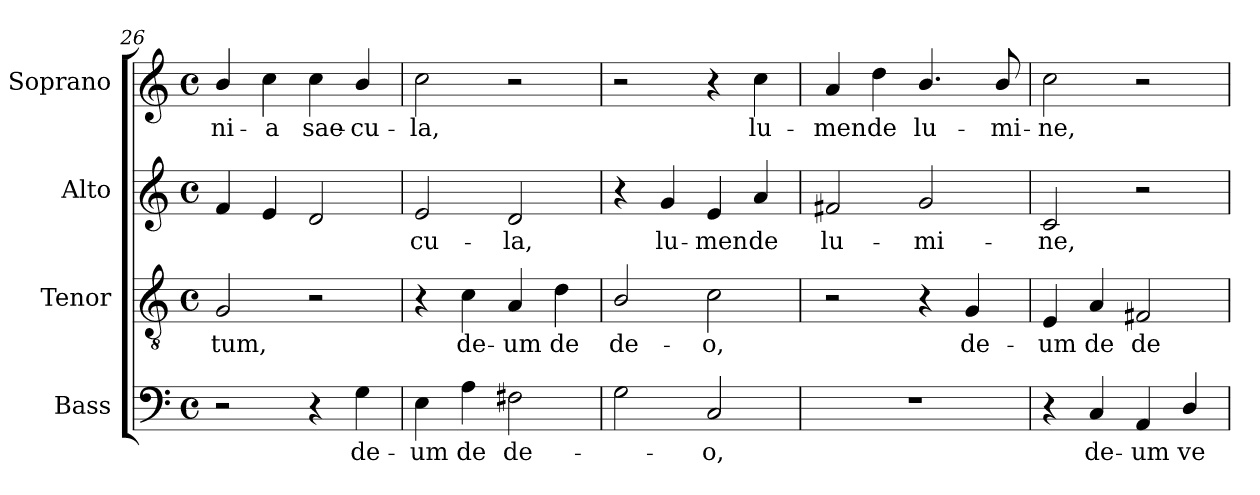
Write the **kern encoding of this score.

**kern	**text	**kern	**text	**kern	**text	**kern	**text
*part4	*part4	*part3	*part3	*part2	*part2	*part1	*part1
*staff4	*staff4	*staff3	*staff3	*staff2	*staff2	*staff1	*staff1
*I"Bass	*	*I"Tenor	*	*I"Alto	*	*I"Soprano	*
*I'B.	*	*I'T.	*	*I'A.	*	*I'S.	*
*clefF4	*	*clefGv2	*	*clefG2	*	*clefG2	*
*	*	*ITrd7c12	*	*	*	*	*
*k[]	*	*k[]	*	*k[]	*	*k[]	*
*C:	*	*C:	*	*C:	*	*C:	*
*M4/4	*	*M4/4	*	*M4/4	*	*M4/4	*
*met(c)	*	*met(c)	*	*met(c)	*	*met(c)	*
=26	=26	=26	=26	=26	=26	=26	=26
!	!	!	!LO:LY:b:color=#000000	!	!	!	!
!	!	!	!	!	!	!	!LO:LY:b:color=#000000
2r	.	2GGi/	-tum,	4fi/	.	4bi/	-ni-
!	!	!	!	!	!	!	!LO:LY:b:color=#000000
.	.	.	.	4ei/	.	4cci\	-a
!	!	!	!	!	!	!	!LO:LY:b:color=#000000
4r	.	2r	.	2di/	.	4cci\	sae-
!	!LO:LY:b:color=#000000	!	!	!	!	!	!
!	!	!	!	!	!	!	!LO:LY:b:color=#000000
4Gi\	de-	.	.	.	.	4bi/	-cu-
=27	=27	=27	=27	=27	=27	=27	=27
!	!LO:LY:b:color=#000000	!	!	!	!	!	!
!	!	!	!	!	!LO:LY:b:color=#000000	!	!
!	!	!	!	!	!	!	!LO:LY:b:color=#000000
4Ei\	-um	4r	.	2ei/	-cu-	2cci\	-la,
!	!LO:LY:b:color=#000000	!	!	!	!	!	!
!	!	!	!LO:LY:b:color=#000000	!	!	!	!
4Ai\	de	4Ci\	de-	.	.	.	.
!	!LO:LY:b:color=#000000	!	!	!	!	!	!
!	!	!	!LO:LY:b:color=#000000	!	!	!	!
!	!	!	!	!	!LO:LY:b:color=#000000	!	!
2F#Xi\	de-	4AAi/	-um	2di/	-la,	2r	.
!	!	!	!LO:LY:b:color=#000000	!	!	!	!
.	.	4Di\	de	.	.	.	.
=28	=28	=28	=28	=28	=28	=28	=28
!	!	!	!LO:LY:b:color=#000000	!	!	!	!
2Gi\	.	2BBi/	de-	4r	.	2r	.
!	!	!	!	!	!LO:LY:b:color=#000000	!	!
.	.	.	.	4gi/	lu-	.	.
!	!LO:LY:b:color=#000000	!	!	!	!	!	!
!	!	!	!LO:LY:b:color=#000000	!	!	!	!
!	!	!	!	!	!LO:LY:b:color=#000000	!	!
2Ci/	-o,	2Ci\	-o,	4ei/	-men	4r	.
!	!	!	!	!	!LO:LY:b:color=#000000	!	!
!	!	!	!	!	!	!	!LO:LY:b:color=#000000
.	.	.	.	4ai/	de	4cci\	lu-
=29	=29	=29	=29	=29	=29	=29	=29
!	!	!	!	!	!LO:LY:b:color=#000000	!	!
!	!	!	!	!	!	!	!LO:LY:b:color=#000000
1r	.	2r	.	2f#Xi/	lu-	4ai/	-men
!	!	!	!	!	!	!	!LO:LY:b:color=#000000
.	.	.	.	.	.	4ddi\	de
!	!	!	!	!	!LO:LY:b:color=#000000	!	!
!	!	!	!	!	!	!	!LO:LY:b:color=#000000
.	.	4r	.	2gi/	-mi-	4.bi/	lu-
!	!	!	!LO:LY:b:color=#000000	!	!	!	!
.	.	4GGi/	de-	.	.	.	.
!	!	!	!	!	!	!	!LO:LY:b:color=#000000
.	.	.	.	.	.	8bi/	-mi-
=30	=30	=30	=30	=30	=30	=30	=30
!	!	!	!LO:LY:b:color=#000000	!	!	!	!
!	!	!	!	!	!LO:LY:b:color=#000000	!	!
!	!	!	!	!	!	!	!LO:LY:b:color=#000000
4r	.	4EEi/	-um	2ci/	-ne,	2cci\	-ne,
!	!LO:LY:b:color=#000000	!	!	!	!	!	!
!	!	!	!LO:LY:b:color=#000000	!	!	!	!
4Ci/	de-	4AAi/	de	.	.	.	.
!	!LO:LY:b:color=#000000	!	!	!	!	!	!
!	!	!	!LO:LY:b:color=#000000	!	!	!	!
4AAi/	-um	2FF#Xi/	de-	2r	.	2r	.
!	!LO:LY:b:color=#000000	!	!	!	!	!	!
4Di/	ve-	.	.	.	.	.	.
=	=	=	=	=	=	=	=
*-	*-	*-	*-	*-	*-	*-	*-
